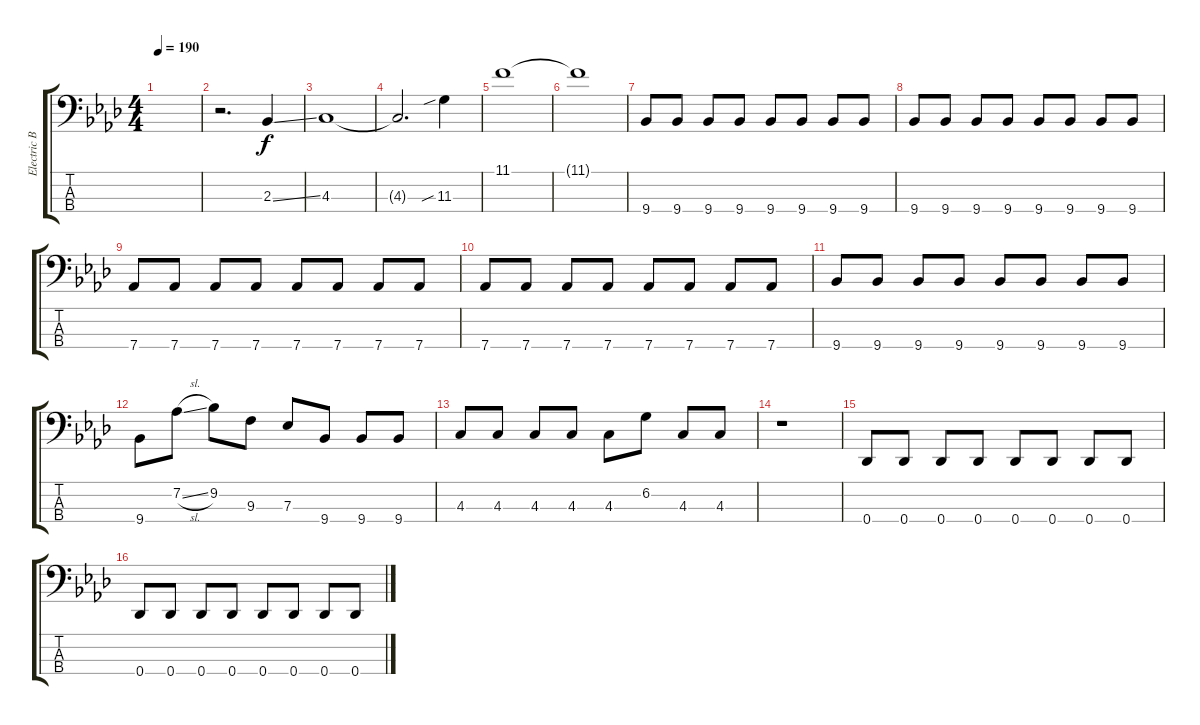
\track ("Electric Bass" "Electric B") {instrument electricbassfinger}
\staff {score tabs}
\tuning (Gb2 Db2 Ab1 Db1) {hide}
\ts (4 4)
\tempo 190
\clef f4
\ks ab
|
r.2{d} 2.3{ss}.4 |
4.3.1 |
4.3{t}.2{d} 11.3{sib}.4 |
11.1.1 |
11.1{t}.1 |
9.4.8 9.4.8 9.4.8 9.4.8 9.4.8 9.4.8 9.4.8 9.4.8 |
9.4.8 9.4.8 9.4.8 9.4.8 9.4.8 9.4.8 9.4.8 9.4.8 |
7.4.8 7.4.8 7.4.8 7.4.8 7.4.8 7.4.8 7.4.8 7.4.8 |
7.4.8 7.4.8 7.4.8 7.4.8 7.4.8 7.4.8 7.4.8 7.4.8 |
9.4.8 9.4.8 9.4.8 9.4.8 9.4.8 9.4.8 9.4.8 9.4.8 |
9.4.8 7.2{sl}.8 9.2.8 9.3.8 7.3.8 9.4.8 9.4.8 9.4.8 |
4.3.8 4.3.8 4.3.8 4.3.8 4.3.8 6.2.8 4.3.8 4.3.8 |
r.1 |
0.4.8 0.4.8 0.4.8 0.4.8 0.4.8 0.4.8 0.4.8 0.4.8 |
0.4.8 0.4.8 0.4.8 0.4.8 0.4.8 0.4.8 0.4.8 0.4.8
